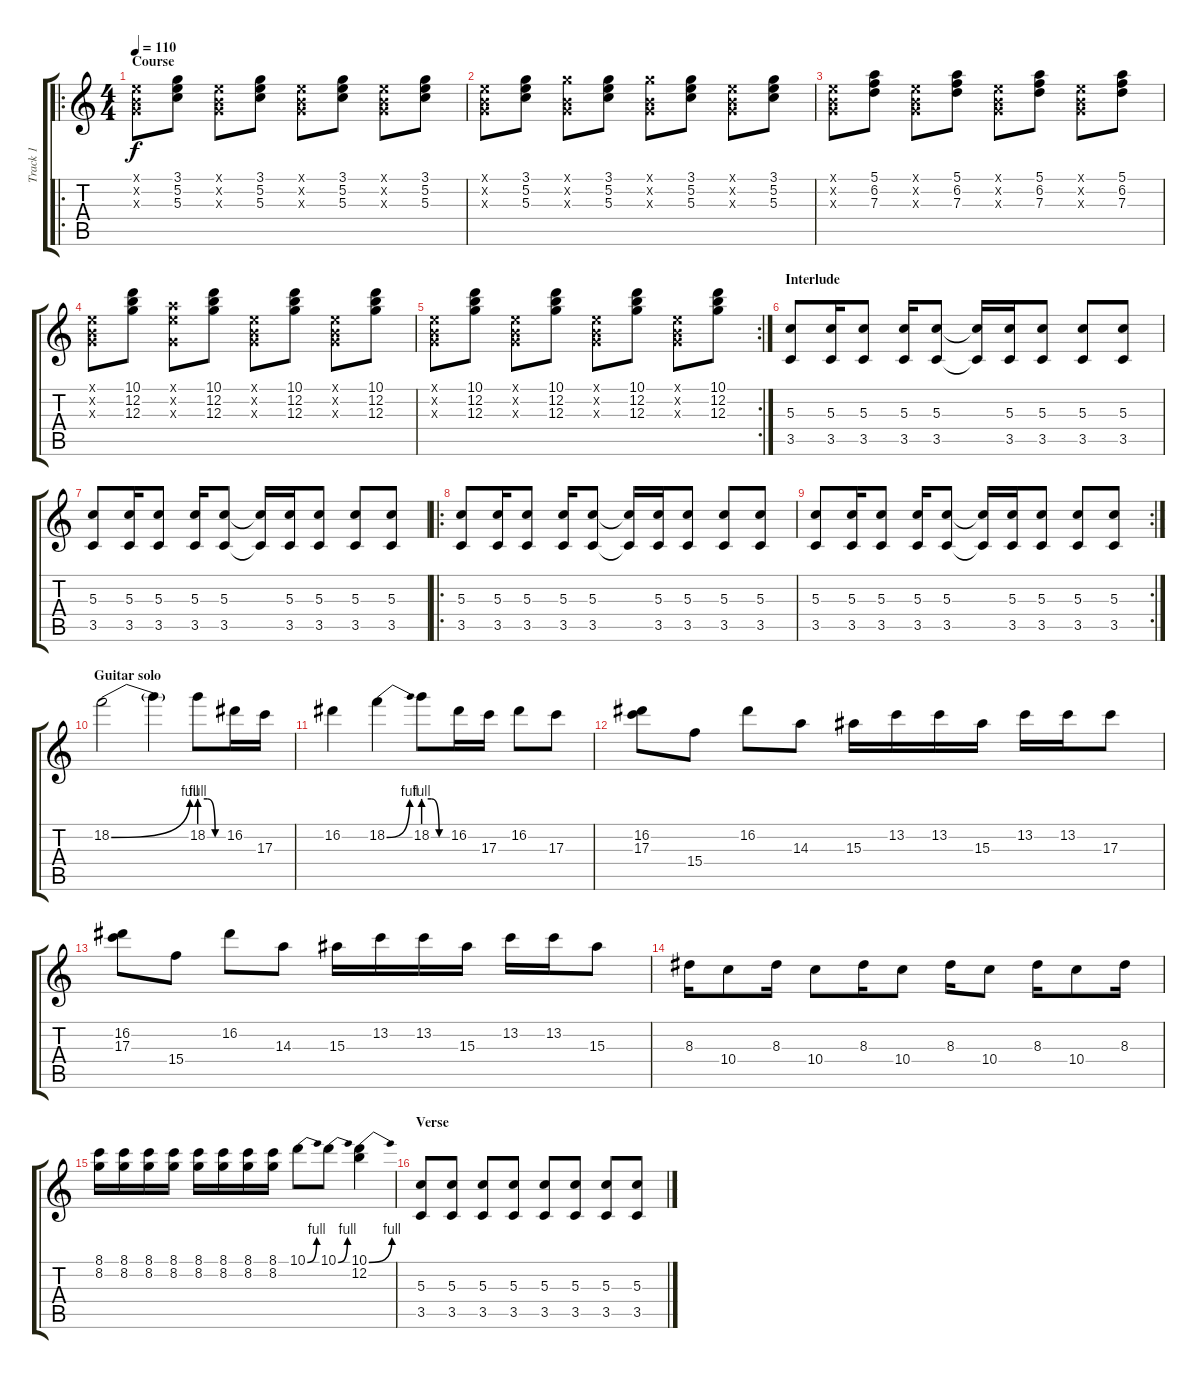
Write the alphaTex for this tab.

\track ("Track 1" "Track 1") {instrument overdrivenguitar}
\staff {score tabs}
\tuning (E4 B3 G3 D3 A2 E2) {hide}
\ro
\ts (4 4)
\section ("" "Course")
\tempo 110
\clef g2
\ks c
(0.1{x} 0.2{x} 0.3{x}).8{dy f} (3.1 5.2 5.3).8 (0.1{x} 0.2{x} 0.3{x}).8 (3.1 5.2 5.3).8 (0.1{x} 0.2{x} 0.3{x}).8 (3.1 5.2 5.3).8 (0.1{x} 0.2{x} 0.3{x}).8 (3.1 5.2 5.3).8 |
(0.1{x} 0.2{x} 0.3{x}).8 (3.1 5.2 5.3).8 (3.1{x} 0.2{x} 0.3{x}).8 (3.1 5.2 5.3).8 (3.1{x} 0.2{x} 0.3{x}).8 (3.1 5.2 5.3).8 (0.1{x} 0.2{x} 0.3{x}).8 (3.1 5.2 5.3).8 |
(0.1{x} 0.2{x} 0.3{x}).8 (5.1 6.2 7.3).8 (0.1{x} 0.2{x} 0.3{x}).8 (5.1 6.2 7.3).8 (0.1{x} 0.2{x} 0.3{x}).8 (5.1 6.2 7.3).8 (0.1{x} 0.2{x} 0.3{x}).8 (5.1 6.2 7.3).8 |
(0.1{x} 0.2{x} 0.3{x}).8 (10.1 12.2 12.3).8 (0.1{x} 10.2{x} 0.3{x}).8 (10.1 12.2 12.3).8 (0.1{x} 0.2{x} 0.3{x}).8 (10.1 12.2 12.3).8 (0.1{x} 0.2{x} 0.3{x}).8 (10.1 12.2 12.3).8 |
\rc 2
(0.1{x} 0.2{x} 0.3{x}).8 (10.1 12.2 12.3).8 (0.1{x} 0.2{x} 0.3{x}).8 (10.1 12.2 12.3).8 (0.1{x} 0.2{x} 0.3{x}).8 (10.1 12.2 12.3).8 (0.1{x} 0.2{x} 0.3{x}).8 (10.1 12.2 12.3).8 |
\section ("" "Interlude")
(5.3 3.5).8 (5.3 3.5).16 (5.3 3.5).8 (5.3 3.5).16 (5.3 3.5).8 (5.3{t} 3.5{t}).16 (5.3 3.5).16 (5.3 3.5).8 (5.3 3.5).8 (5.3 3.5).8 |
(5.3 3.5).8 (5.3 3.5).16 (5.3 3.5).8 (5.3 3.5).16 (5.3 3.5).8 (5.3{t} 3.5{t}).16 (5.3 3.5).16 (5.3 3.5).8 (5.3 3.5).8 (5.3 3.5).8 |
\ro
(5.3 3.5).8 (5.3 3.5).16 (5.3 3.5).8 (5.3 3.5).16 (5.3 3.5).8 (5.3{t} 3.5{t}).16 (5.3 3.5).16 (5.3 3.5).8 (5.3 3.5).8 (5.3 3.5).8 |
\rc 2
(5.3 3.5).8 (5.3 3.5).16 (5.3 3.5).8 (5.3 3.5).16 (5.3 3.5).8 (5.3{t} 3.5{t}).16 (5.3 3.5).16 (5.3 3.5).8 (5.3 3.5).8 (5.3 3.5).8 |
\section ("" "Guitar solo")
18.2{be (bend 0 0 60 4)}.2{instrument distortionguitar} 18.2{t}.4 18.2{be (custom 0 4 20 4 40 0 60 0)}.8 16.2.16 17.3.16 |
16.2.4 18.2{be (bend 0 0 60 4)}.4 18.2{be (custom 0 4 20 4 40 0 60 0)}.8 16.2.16 17.3.16 16.2.8 17.3.8 |
(16.2 17.3).8 15.4.8 16.2.8 14.3.8 15.3.16 13.2.16 13.2.16 15.3.16 13.2.16 13.2.16 17.3.8 |
(16.2 17.3).8 15.4.8 16.2.8 14.3.8 15.3.16 13.2.16 13.2.16 15.3.16 13.2.16 13.2.16 15.3.8 |
8.3.16 10.4.8 8.3.16 10.4.8 8.3.16 10.4.8 8.3.16 10.4.8 8.3.16 10.4.8 8.3.16 |
(8.1 8.2).16 (8.1 8.2).16 (8.1 8.2).16 (8.1 8.2).16 (8.1 8.2).16 (8.1 8.2).16 (8.1 8.2).16 (8.1 8.2).16 10.1{be (bend 0 0 60 4)}.8 10.1{be (bend 0 0 60 4)}.8 (10.1{be (bend 0 0 60 4)} 12.2).4 |
\section ("" "Verse")
(5.3 3.5).8{instrument overdrivenguitar} (5.3 3.5).8 (5.3 3.5).8 (5.3 3.5).8 (5.3 3.5).8 (5.3 3.5).8 (5.3 3.5).8 (5.3 3.5).8
